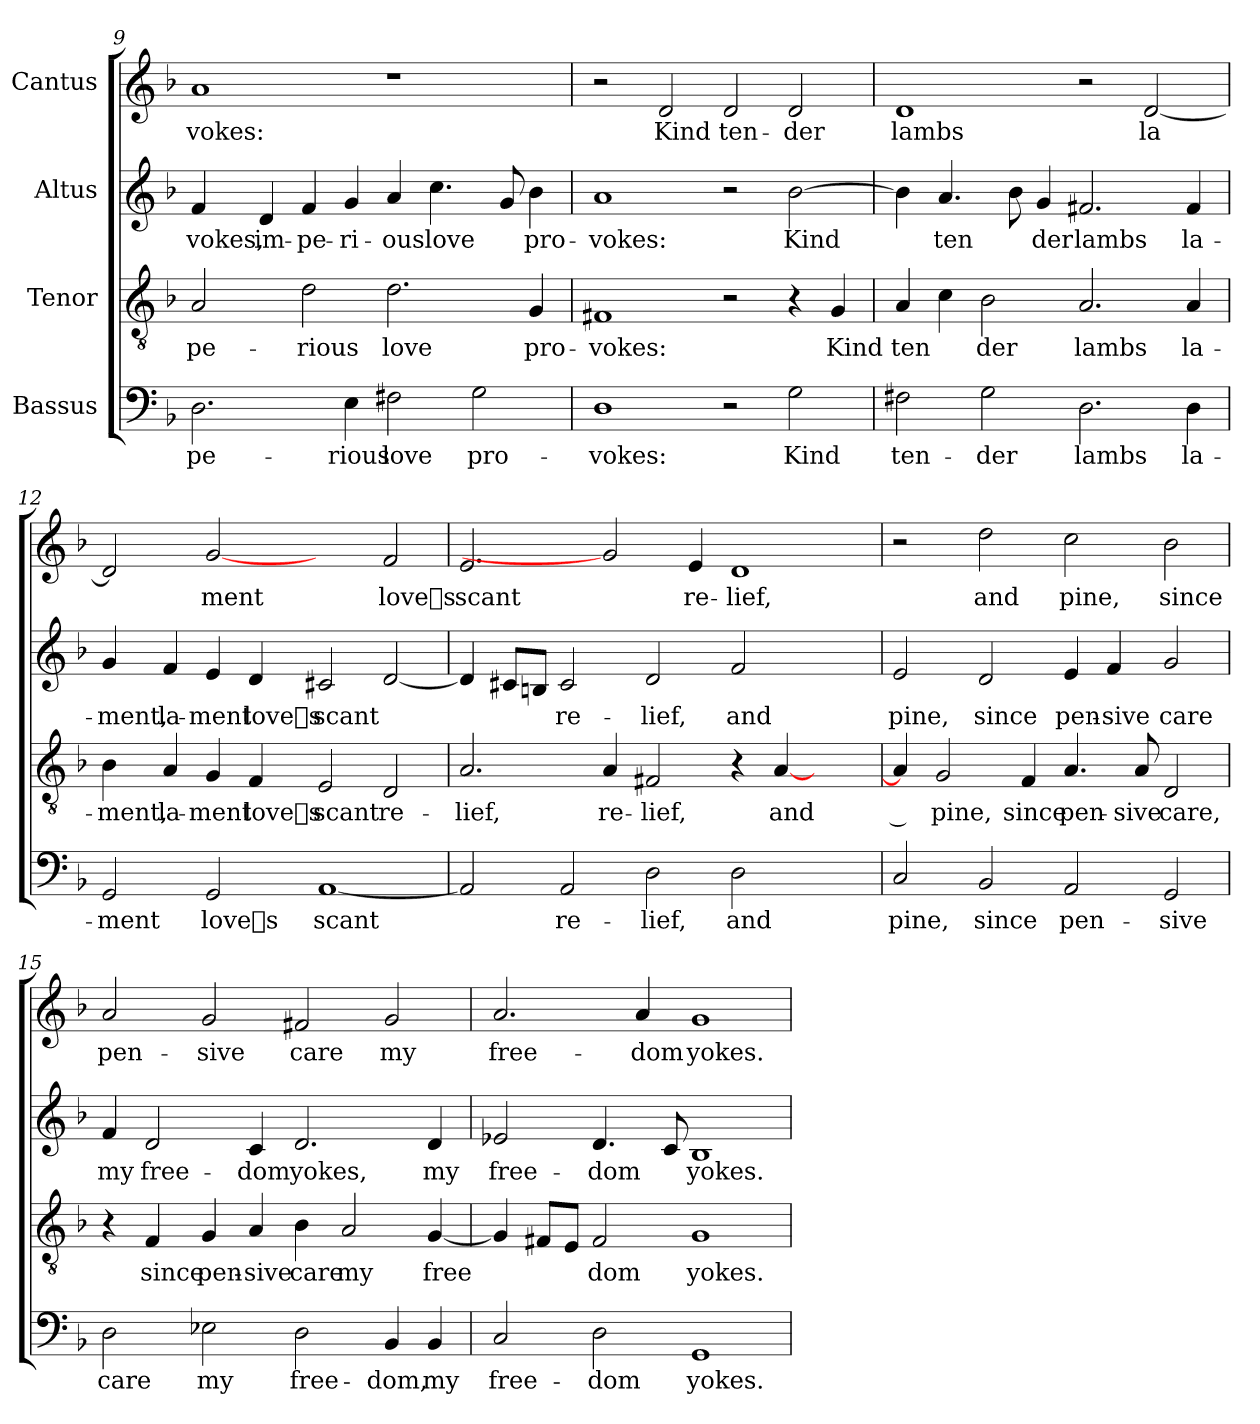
**kern	**text	**kern	**text	**kern	**text	**kern	**text
*part4	*part4	*part3	*part3	*part2	*part2	*part1	*part1
*staff4	*staff4	*staff3	*staff3	*staff2	*staff2	*staff1	*staff1
*I"Bassus	*	*I"Tenor	*	*I"Altus	*	*I"Cantus	*
*clefF4	*	*clefGv2	*	*clefG2	*	*clefG2	*
*k[b-]	*	*k[b-]	*	*k[b-]	*	*k[b-]	*
=9	=9	=9	=9	=9	=9	=9	=9
!	!LO:LY:b	!	!LO:LY:b	!	!LO:LY:b	!	!LO:LY:b
2.D\	pe-	2A/	pe-	4f/	vokes,	1a	vokes:
!	!	!	!	!	!LO:LY:b	!	!
.	.	.	.	4d/	im-	.	.
!	!	!	!LO:LY:b	!	!LO:LY:b	!	!
.	.	2d\	rious	4f/	pe-	.	.
!	!LO:LY:b	!	!	!	!LO:LY:b	!	!
4E\	rious	.	.	4g/	ri-	.	.
!	!LO:LY:b	!	!LO:LY:b	!	!LO:LY:b	!	!
2F#X\	love	2.d\	love	4a/	ous	1r	.
!	!	!	!	!	!LO:LY:b	!	!
.	.	.	.	4.cc\	love	.	.
!	!LO:LY:b	!	!	!	!	!	!
2G\	pro-	.	.	.	.	.	.
.	.	.	.	8g/	.	.	.
!	!	!	!LO:LY:b	!	!LO:LY:b	!	!
.	.	4G/	pro-	4b-\	pro-	.	.
!!LO:LB:g=z
=10	=10	=10	=10	=10	=10	=10	=10
!	!LO:LY:b	!	!LO:LY:b	!	!LO:LY:b	!	!
1D	vokes:	1F#X	vokes:	1a	vokes:	2r	.
!	!	!	!	!	!	!	!LO:LY:b
.	.	.	.	.	.	2d/	Kind
!	!	!	!	!	!	!	!LO:LY:b
2r	.	2r	.	2r	.	2d/	ten-
!	!LO:LY:b	!	!	!	!LO:LY:b	!	!LO:LY:b
2G\	Kind	4r	.	[2b-\	Kind	2d/	der
!	!	!	!LO:LY:b	!	!	!	!
.	.	4G/	Kind	.	.	.	.
=11	=11	=11	=11	=11	=11	=11	=11
!	!LO:LY:b	!	!LO:LY:b	!	!	!	!LO:LY:b
2F#X\	ten-	4A/	ten	4b-\]	.	1d	lambs
!	!	!	!LO:LY:b	!	!LO:LY:b	!	!
.	.	4c\	-	4.a/	ten	.	.
!	!LO:LY:b	!	!LO:LY:b	!	!	!	!
2G\	der	2B-\	der	.	.	.	.
!	!	!	!	!	!LO:LY:b	!	!
.	.	.	.	8b-\	-	.	.
!	!	!	!	!	!LO:LY:b	!	!
.	.	.	.	4g/	der	.	.
!	!LO:LY:b	!	!LO:LY:b	!	!LO:LY:b	!	!
2.D\	lambs	2.A/	lambs	2.f#X/	lambs	2r	.
!	!	!	!	!	!	!	!LO:LY:b
.	.	.	.	.	.	[2d/	la
!	!LO:LY:b	!	!LO:LY:b	!	!LO:LY:b	!	!
4D\	la-	4A/	la-	4f#/	la-	.	.
=12	=12	=12	=12	=12	=12	=12	=12
!	!LO:LY:b	!	!LO:LY:b	!	!LO:LY:b	!	!LO:LY:b
2GG/	ment	4B-\	ment,	4g/	ment,	2d/]	-
!	!	!	!LO:LY:b	!	!LO:LY:b	!	!
.	.	4A/	la-	4f/	la-	.	.
!	!LO:LY:b	!	!LO:LY:b	!	!LO:LY:b	!	!LO:LY:b
2GG/	loves	4G/	ment	4e/	ment	[2g	ment
!	!	!	!LO:LY:b	!	!LO:LY:b	!	!
.	.	4F/	loves	4d/	loves	.	.
!	!LO:LY:b	!	!LO:LY:b	!	!LO:LY:b	!	!
[1AA	scant	2E/	scant	2c#X/	scant	2ryy	.
!	!	!	!LO:LY:b	!	!	!	!LO:LY:b
.	.	2D/	re-	[2d/	.	2f/	loves
=13	=13	=13	=13	=13	=13	=13	=13
!	!	!	!LO:LY:b	!	!	!	!LO:LY:b
2AA/]	.	2.A/	lief,	4d/]	.	2.e/	scant
.	.	.	.	8c#X/L	.	.	.
.	.	.	.	8Bn/J	.	.	.
!	!LO:LY:b	!	!	!	!LO:LY:b	!	!
2AA/	re-	.	.	2c#/	re-	.	.
!	!	!	!LO:LY:b	!	!	!	!
.	.	4A/	re-	.	.	2g]	.
!	!LO:LY:b	!	!LO:LY:b	!	!LO:LY:b	!	!
2D\	lief,	2F#X/	lief,	2d/	lief,	.	.
!	!	!	!	!	!	!	!LO:LY:b
.	.	.	.	.	.	4e/	re-
!	!LO:LY:b	!	!	!	!LO:LY:b	!	!LO:LY:b
2D\	and	4r	.	2f/	and	1d	lief,
!	!	!	!LO:LY:b	!	!	!	!
.	.	[4A/	and	.	.	.	.
2ryy	.	2ryy	.	2ryy	.	.	.
!!LO:LB:g=z
=14	=14	=14	=14	=14	=14	=14	=14
!	!LO:LY:b	!	!LO:LY:b	!	!LO:LY:b	!	!
2C/	pine,	4A/]	__	2e/	pine,	2r	.
!	!	!	!LO:LY:b	!	!	!	!
.	.	2G/	pine,	.	.	.	.
!	!LO:LY:b	!	!	!	!LO:LY:b	!	!LO:LY:b
2BB-/	since	.	.	2d/	since	2dd\	and
!	!	!	!LO:LY:b	!	!	!	!
.	.	4F/	since	.	.	.	.
!	!LO:LY:b	!	!LO:LY:b	!	!LO:LY:b	!	!LO:LY:b
2AA/	pen-	4.A/	pen-	4e/	pen-	2cc\	pine,
!	!	!	!	!	!LO:LY:b	!	!
.	.	.	.	4f/	sive	.	.
!	!	!	!LO:LY:b	!	!	!	!
.	.	8A/	sive	.	.	.	.
!	!LO:LY:b	!	!LO:LY:b	!	!LO:LY:b	!	!LO:LY:b
2GG/	sive	2D/	care,	2g/	care	2b-\	since
=15	=15	=15	=15	=15	=15	=15	=15
!	!LO:LY:b	!	!	!	!LO:LY:b	!	!LO:LY:b
2D\	care	4r	.	4f/	my	2a/	pen-
!	!	!	!LO:LY:b	!	!LO:LY:b	!	!
.	.	4F/	since	2d/	free-	.	.
!	!LO:LY:b	!	!LO:LY:b	!	!	!	!LO:LY:b
2E-X\	my	4G/	pen-	.	.	2g/	sive
!	!	!	!LO:LY:b	!	!LO:LY:b	!	!
.	.	4A/	sive	4c/	dom	.	.
!	!LO:LY:b	!	!LO:LY:b	!	!LO:LY:b	!	!LO:LY:b
2D\	free-	4B-\	care	2.d/	yokes,	2f#X/	care
!	!	!	!LO:LY:b	!	!	!	!
.	.	2A/	my	.	.	.	.
!	!LO:LY:b	!	!	!	!	!	!LO:LY:b
4BB-/	dom,	.	.	.	.	2g/	my
!	!LO:LY:b	!	!LO:LY:b	!	!LO:LY:b	!	!
4BB-/	my	[4G/	free	4d/	my	.	.
=16	=16	=16	=16	=16	=16	=16	=16
!	!LO:LY:b	!	!	!	!LO:LY:b	!	!LO:LY:b
2C/	free-	4G/]	.	2e-X/	free-	2.a/	free-
.	.	8F#X/L	.	.	.	.	.
.	.	8E/J	.	.	.	.	.
!	!LO:LY:b	!	!LO:LY:b	!	!LO:LY:b	!	!
2D\	dom	2F#/	dom	4.d/	dom	.	.
!	!	!	!	!	!	!	!LO:LY:b
.	.	.	.	.	.	4a/	dom
.	.	.	.	8c/	.	.	.
!	!LO:LY:b	!	!LO:LY:b	!	!LO:LY:b	!	!LO:LY:b
1GG	yokes.	1G	yokes.	1B-	yokes.	1g	yokes.
=	=	=	=	=	=	=	=
*-	*-	*-	*-	*-	*-	*-	*-
